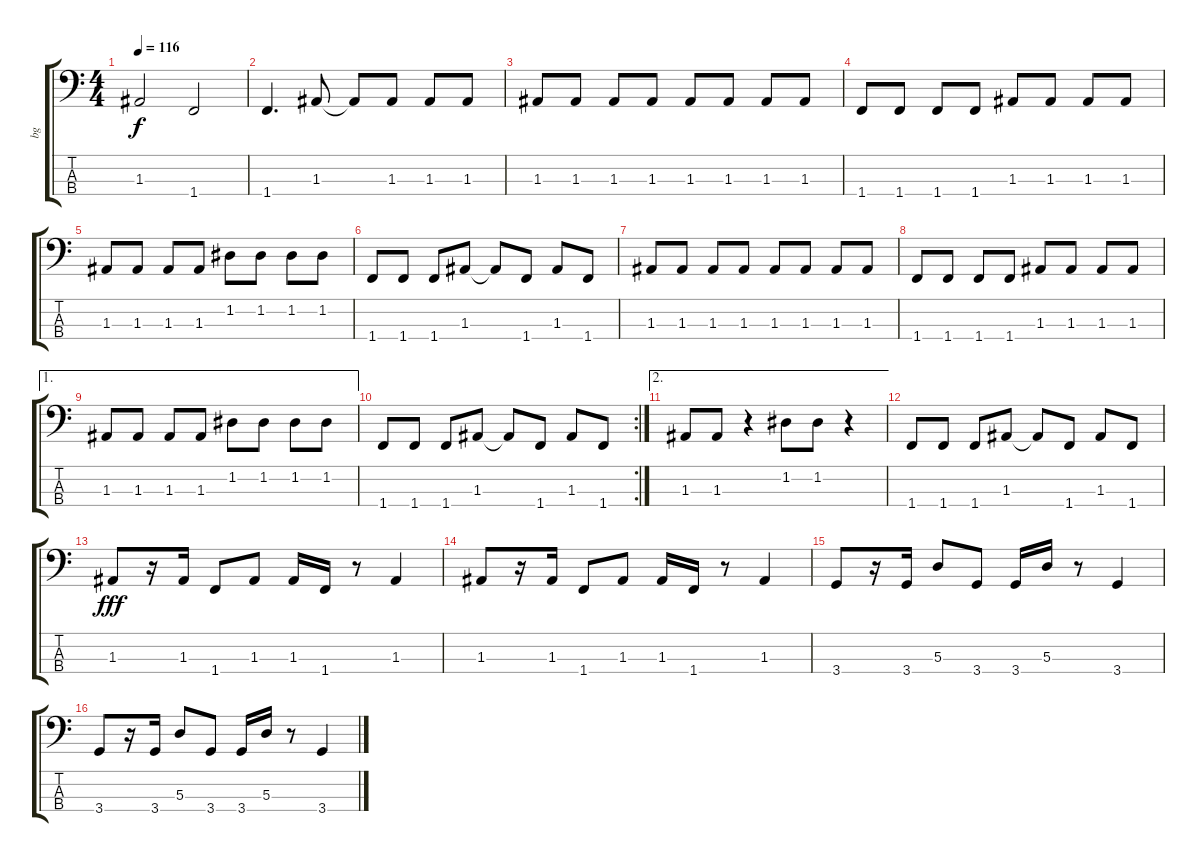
\track ("bg" "bg") {instrument electricbassfinger}
\staff {score tabs}
\tuning (G2 D2 A1 E1) {hide}
\ts (4 4)
\tempo 116
\clef f4
\ks c
1.3.2{dy f} 1.4.2 |
1.4.4{d} 1.3.8 1.3{t}.8 1.3.8 1.3.8 1.3.8 |
1.3.8 1.3.8 1.3.8 1.3.8 1.3.8 1.3.8 1.3.8 1.3.8 |
1.4.8 1.4.8 1.4.8 1.4.8 1.3.8 1.3.8 1.3.8 1.3.8 |
1.3.8 1.3.8 1.3.8 1.3.8 1.2.8 1.2.8 1.2.8 1.2.8 |
1.4.8 1.4.8 1.4.8 1.3.8 1.3{t}.8 1.4.8 1.3.8 1.4.8 |
1.3.8 1.3.8 1.3.8 1.3.8 1.3.8 1.3.8 1.3.8 1.3.8 |
1.4.8 1.4.8 1.4.8 1.4.8 1.3.8 1.3.8 1.3.8 1.3.8 |
\ae 1
1.3.8 1.3.8 1.3.8 1.3.8 1.2.8 1.2.8 1.2.8 1.2.8 |
\rc 2
1.4.8 1.4.8 1.4.8 1.3.8 1.3{t}.8 1.4.8 1.3.8 1.4.8 |
\ae 2
1.3.8 1.3.8 r.4 1.2.8 1.2.8 r.4 |
1.4.8 1.4.8 1.4.8 1.3.8 1.3{t}.8 1.4.8 1.3.8 1.4.8 |
1.3.8{dy fff} r.16 1.3.16 1.4.8 1.3.8 1.3.16 1.4.16 r.8 1.3.4 |
1.3.8 r.16 1.3.16 1.4.8 1.3.8 1.3.16 1.4.16 r.8 1.3.4 |
3.4.8 r.16{txt ""} 3.4.16 5.3.8 3.4.8 3.4.16 5.3.16 r.8 3.4.4 |
3.4.8 r.16 3.4.16 5.3.8 3.4.8 3.4.16 5.3.16 r.8 3.4.4
